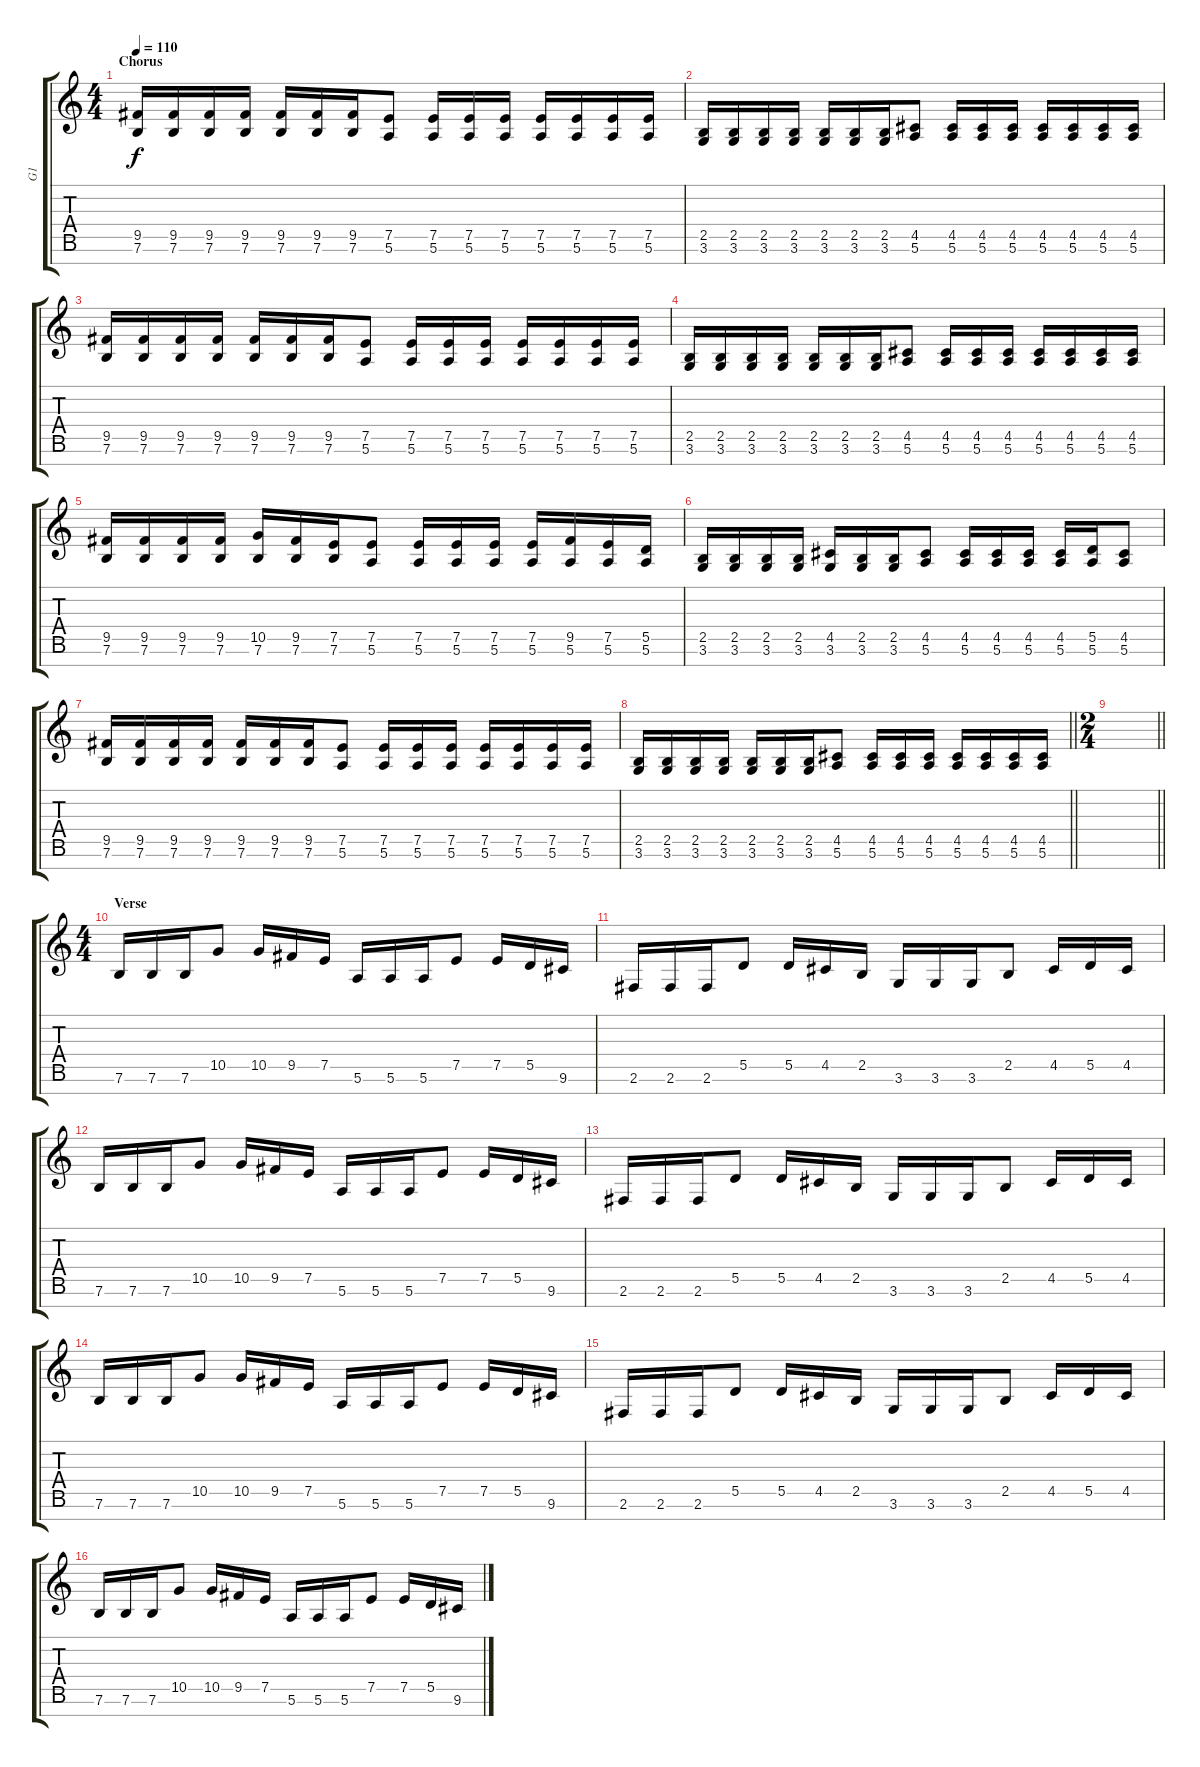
\track ("G1" "G1") {instrument distortionguitar}
\staff {score tabs}
\tuning (E4 B3 G3 D3 A2 E2 B1) {hide}
\ts (4 4)
\section ("" "Chorus")
\tempo 110
\clef g2
\ks c
(9.5 7.6).16{dy f} (9.5 7.6).16 (9.5 7.6).16 (9.5 7.6).16 (9.5 7.6).16 (9.5 7.6).16 (9.5 7.6).16 (7.5 5.6).8 (7.5 5.6).16 (7.5 5.6).16 (7.5 5.6).16 (7.5 5.6).16 (7.5 5.6).16 (7.5 5.6).16 (7.5 5.6).16 |
(2.5 3.6).16 (2.5 3.6).16 (2.5 3.6).16 (2.5 3.6).16 (2.5 3.6).16 (2.5 3.6).16 (2.5 3.6).16 (4.5 5.6).8 (4.5 5.6).16 (4.5 5.6).16 (4.5 5.6).16 (4.5 5.6).16 (4.5 5.6).16 (4.5 5.6).16 (4.5 5.6).16 |
(9.5 7.6).16 (9.5 7.6).16 (9.5 7.6).16 (9.5 7.6).16 (9.5 7.6).16 (9.5 7.6).16 (9.5 7.6).16 (7.5 5.6).8 (7.5 5.6).16 (7.5 5.6).16 (7.5 5.6).16 (7.5 5.6).16 (7.5 5.6).16 (7.5 5.6).16 (7.5 5.6).16 |
(2.5 3.6).16 (2.5 3.6).16 (2.5 3.6).16 (2.5 3.6).16 (2.5 3.6).16 (2.5 3.6).16 (2.5 3.6).16 (4.5 5.6).8 (4.5 5.6).16 (4.5 5.6).16 (4.5 5.6).16 (4.5 5.6).16 (4.5 5.6).16 (4.5 5.6).16 (4.5 5.6).16 |
(9.5 7.6).16 (9.5 7.6).16 (9.5 7.6).16 (9.5 7.6).16 (10.5 7.6).16 (9.5 7.6).16 (7.5 7.6).16 (7.5 5.6).8 (7.5 5.6).16 (7.5 5.6).16 (7.5 5.6).16 (7.5 5.6).16 (9.5 5.6).16 (7.5 5.6).16 (5.5 5.6).16 |
(2.5 3.6).16 (2.5 3.6).16 (2.5 3.6).16 (2.5 3.6).16 (4.5 3.6).16 (2.5 3.6).16 (2.5 3.6).16 (4.5 5.6).8 (4.5 5.6).16 (4.5 5.6).16 (4.5 5.6).16 (4.5 5.6).16 (5.5 5.6).16 (4.5 5.6).8 |
(9.5 7.6).16 (9.5 7.6).16 (9.5 7.6).16 (9.5 7.6).16 (9.5 7.6).16 (9.5 7.6).16 (9.5 7.6).16 (7.5 5.6).8 (7.5 5.6).16 (7.5 5.6).16 (7.5 5.6).16 (7.5 5.6).16 (7.5 5.6).16 (7.5 5.6).16 (7.5 5.6).16 |
\barLineRight lightlight
(2.5 3.6).16 (2.5 3.6).16 (2.5 3.6).16 (2.5 3.6).16 (2.5 3.6).16 (2.5 3.6).16 (2.5 3.6).16 (4.5 5.6).8 (4.5 5.6).16 (4.5 5.6).16 (4.5 5.6).16 (4.5 5.6).16 (4.5 5.6).16 (4.5 5.6).16 (4.5 5.6).16 |
\ts (2 4)
\section ("" "")
\barLineRight lightlight
|
\ts (4 4)
\section ("" "Verse")
7.6.16 7.6.16 7.6.16 10.5.8 10.5.16 9.5.16 7.5.16 5.6.16 5.6.16 5.6.16 7.5.8 7.5.16 5.5.16 9.6.16 |
2.6.16 2.6.16 2.6.16 5.5.8 5.5.16 4.5.16 2.5.16 3.6.16 3.6.16 3.6.16 2.5.8 4.5.16 5.5.16 4.5.16 |
7.6.16 7.6.16 7.6.16 10.5.8 10.5.16 9.5.16 7.5.16 5.6.16 5.6.16 5.6.16 7.5.8 7.5.16 5.5.16 9.6.16 |
2.6.16 2.6.16 2.6.16 5.5.8 5.5.16 4.5.16 2.5.16 3.6.16 3.6.16 3.6.16 2.5.8 4.5.16 5.5.16 4.5.16 |
7.6.16 7.6.16 7.6.16 10.5.8 10.5.16 9.5.16 7.5.16 5.6.16 5.6.16 5.6.16 7.5.8 7.5.16 5.5.16 9.6.16 |
2.6.16 2.6.16 2.6.16 5.5.8 5.5.16 4.5.16 2.5.16 3.6.16 3.6.16 3.6.16 2.5.8 4.5.16 5.5.16 4.5.16 |
7.6.16 7.6.16 7.6.16 10.5.8 10.5.16 9.5.16 7.5.16 5.6.16 5.6.16 5.6.16 7.5.8 7.5.16 5.5.16 9.6.16
